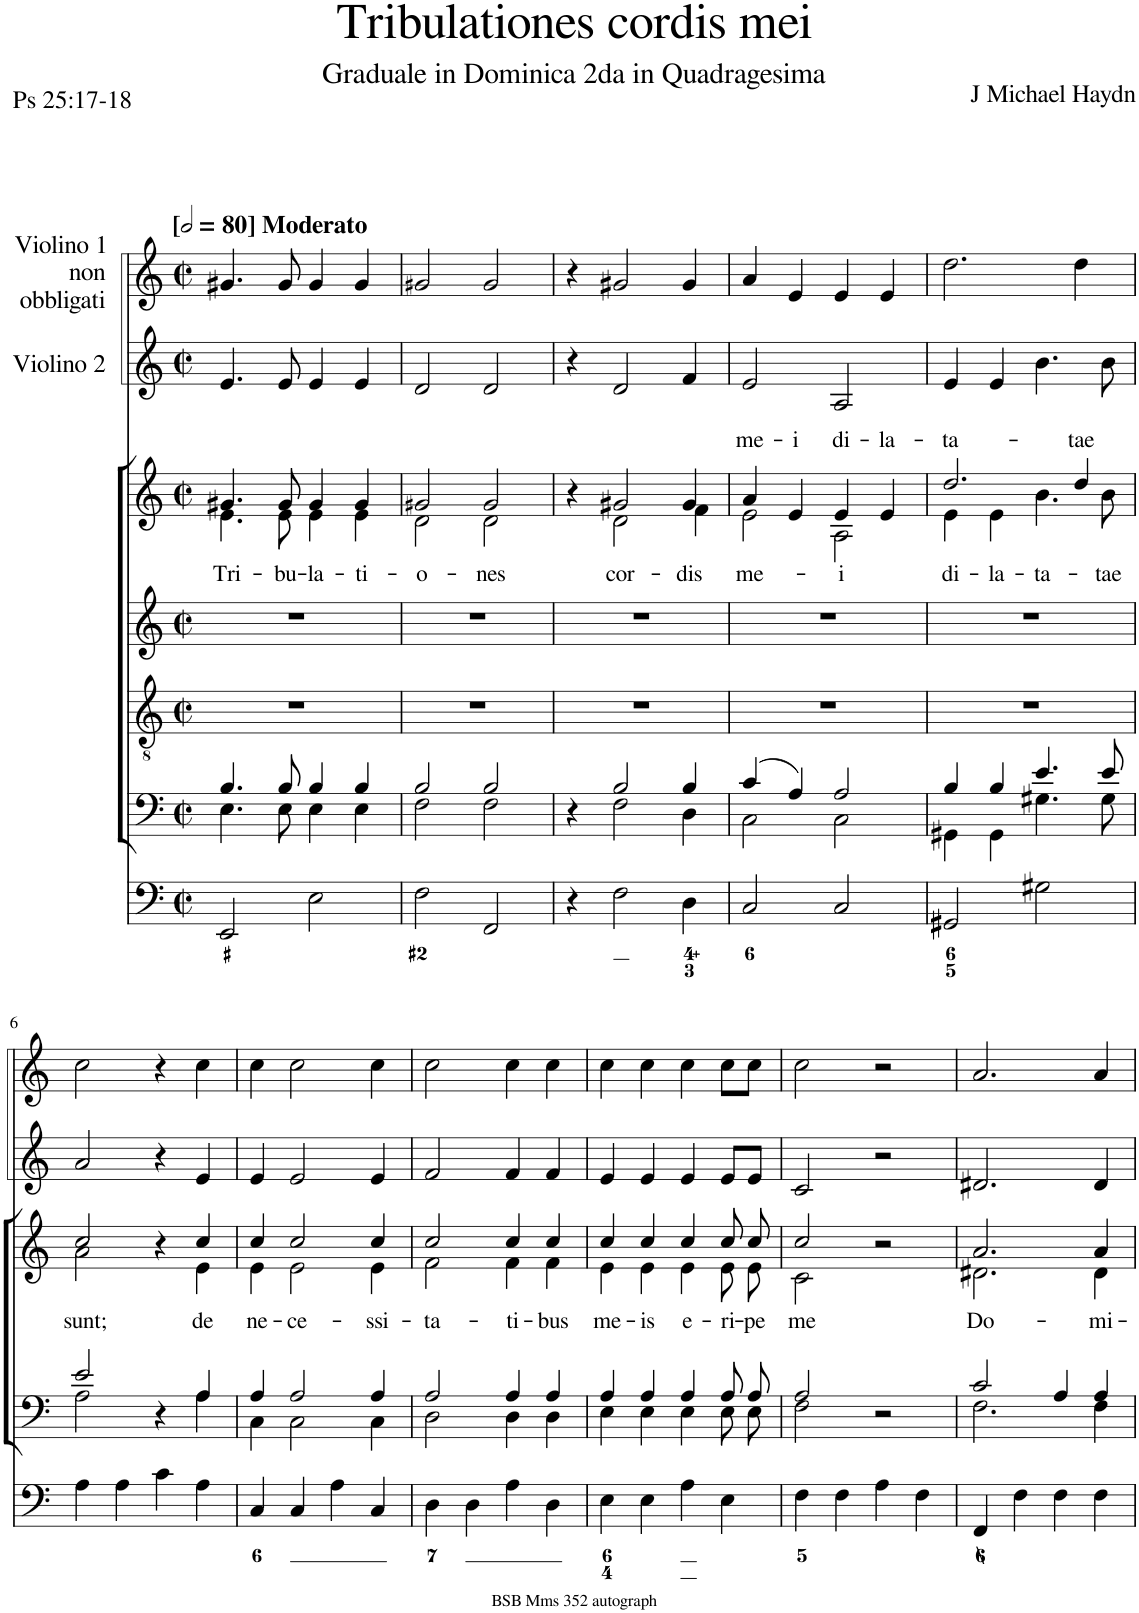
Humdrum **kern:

**kern	**kern	**kern	**kern	**kern	**text	**kern	**kern
*part7	*part6	*part5	*part4	*part3	*part3	*part2	*part1
*staff7	*staff6	*staff5	*staff4	*staff3	*staff3	*staff2	*staff1
*I"Organ	*I"Voice	*I"Tenor	*I"Alto	*I"Voice	*	*I"Violino 2	*I"Violino 1 non obbligati
*	*	*	*	*	*	*I'Vln	*I'Vln
*clefF4	*clefF4	*clefGv2	*clefG2	*clefG2	*	*clefG2	*clefG2
*k[]	*k[]	*k[]	*k[]	*k[]	*	*k[]	*k[]
*M2/2	*M2/2	*M2/2	*M2/2	*M2/2	*	*M2/2	*M2/2
*met(c|)	*met(c|)	*met(c|)	*met(c|)	*met(c|)	*	*met(c|)	*met(c|)
*MM160	*MM160	*MM160	*MM160	*MM160	*	*MM160	*MM160
=1	=1	=1	=1	=1	=1	=1	=1
*	*^	*	*	*	*	*	*
!	!	!	!	!	!	!	!	!LO:TX:a:B:t=[
!	!	!	!	!	!	!	!	!LO:TX:a:B:t=] Moderato
!	!	!	!	!	!	!LO:LY:b	!	!
*	*	*	*	*	*^	*	*	*
2EE/	4.B/	4.E\	1r	1r	4.g#X/	4.e\	Tri-	4.e/	4.g#X/
!	!	!	!	!	!	!	!LO:LY:b	!	!
.	8B/	8E\	.	.	8g#/	8e\	-bu-	8e/	8g#/
!	!	!	!	!	!	!	!LO:LY:b	!	!
2E\	4B/	4E\	.	.	4g#/	4e\	-la-	4e/	4g#/
!	!	!	!	!	!	!	!LO:LY:b	!	!
.	4B/	4E\	.	.	4g#/	4e\	-ti-	4e/	4g#/
=2	=2	=2	=2	=2	=2	=2	=2	=2	=2
!	!	!	!	!	!	!	!LO:LY:b	!	!
2F\	2B/	2F\	1r	1r	2g#X/	2d\	-o-	2d/	2g#X/
!	!	!	!	!	!	!	!LO:LY:b	!	!
2FF/	2B/	2F\	.	.	2g#/	2d\	-nes	2d/	2g#/
=3	=3	=3	=3	=3	=3	=3	=3	=3	=3
4r	4r	4ryy	1r	1r	4r	4ryy	.	4r	4r
!	!	!	!	!	!	!	!LO:LY:b	!	!
2F\	2B/	2F\	.	.	2g#X/	2d\	cor-	2d/	2g#X/
!	!	!	!	!	!	!	!LO:LY:b	!	!
4D\	4B/	4D\	.	.	4g#/	4f\	-dis	4f/	4g#/
=4	=4	=4	=4	=4	=4	=4	=4	=4	=4
!	!	!	!	!	!	!	!LO:LY:a	!	!
!	!	!	!	!	!	!	!LO:LY:b	!	!
2C/	(4c/	2C\	1r	1r	4a/	2e\	me-	2e/	4a/
!	!	!	!	!	!	!	!LO:LY:a	!	!
.	4A/)	.	.	.	4e/	.	-i	.	4e/
!	!	!	!	!	!	!	!LO:LY:a	!	!
!	!	!	!	!	!	!	!LO:LY:b	!	!
2C/	2A/	2C\	.	.	4e/	2A\	-i	2A/	4e/
!	!	!	!	!	!	!	!LO:LY:a	!	!
.	.	.	.	.	4e/	.	-la-	.	4e/
=5	=5	=5	=5	=5	=5	=5	=5	=5	=5
!	!	!	!	!	!	!	!LO:LY:a	!	!
!	!	!	!	!	!	!	!LO:LY:b	!	!
2GG#X/	4B/	4GG#X\	1r	1r	2.dd/	4e\	di-	4e/	2.dd\
!	!	!	!	!	!	!	!LO:LY:b	!	!
.	4B/	4GG#\	.	.	.	4e\	-la-	4e/	.
!	!	!	!	!	!	!	!LO:LY:b	!	!
2G#X\	4.e/	4.G#X\	.	.	.	4.b\	-ta-	4.b\	.
!	!	!	!	!	!	!	!LO:LY:a	!	!
.	.	.	.	.	4dd/	.	-tae	.	4dd\
!	!	!	!	!	!	!	!LO:LY:b	!	!
.	8e/	8G#\	.	.	.	8b\	-tae	8b\	.
!!LO:LB:g=z
=6	=6	=6	=6	=6	=6	=6	=6	=6	=6
!	!	!	!	!	!	!	!LO:LY:b	!	!
4A\	2e/	2A\	1r	1r	2cc/	2a\	sunt;	2a/	2cc\
4A\	.	.	.	.	.	.	.	.	.
4c\	4r	4ryy	.	.	4r	4ryy	.	4r	4r
!	!	!	!	!	!	!	!LO:LY:b	!	!
4A\	4A/	4A\	.	.	4cc/	4e\	de	4e/	4cc\
=7	=7	=7	=7	=7	=7	=7	=7	=7	=7
!	!	!	!	!	!	!	!LO:LY:b	!	!
4C/	4A/	4C\	1r	1r	4cc/	4e\	ne-	4e/	4cc\
!	!	!	!	!	!	!	!LO:LY:b	!	!
4C/	2A/	2C\	.	.	2cc/	2e\	-ce-	2e/	2cc\
4A\	.	.	.	.	.	.	.	.	.
!	!	!	!	!	!	!	!LO:LY:b	!	!
4C/	4A/	4C\	.	.	4cc/	4e\	-ssi-	4e/	4cc\
=8	=8	=8	=8	=8	=8	=8	=8	=8	=8
!	!	!	!	!	!	!	!LO:LY:b	!	!
4D\	2A/	2D\	1r	1r	2cc/	2f\	-ta-	2f/	2cc\
4D\	.	.	.	.	.	.	.	.	.
!	!	!	!	!	!	!	!LO:LY:b	!	!
4A\	4A/	4D\	.	.	4cc/	4f\	-ti-	4f/	4cc\
!	!	!	!	!	!	!	!LO:LY:b	!	!
4D\	4A/	4D\	.	.	4cc/	4f\	-bus	4f/	4cc\
=9	=9	=9	=9	=9	=9	=9	=9	=9	=9
!	!	!	!	!	!	!	!LO:LY:b	!	!
4E\	4A/	4E\	1r	1r	4cc/	4e\	me-	4e/	4cc\
!	!	!	!	!	!	!	!LO:LY:b	!	!
4E\	4A/	4E\	.	.	4cc/	4e\	-is	4e/	4cc\
!	!	!	!	!	!	!	!LO:LY:b	!	!
4A\	4A/	4E\	.	.	4cc/	4e\	e-	4e/	4cc\
!	!	!	!	!	!	!	!LO:LY:b	!	!
4E\	8A/L	8E\L	.	.	8cc/L	8e\L	-ri-	8e/L	8cc\L
!	!	!	!	!	!	!	!LO:LY:b	!	!
.	8A/J	8E\J	.	.	8cc/J	8e\J	-pe	8e/J	8cc\J
=10	=10	=10	=10	=10	=10	=10	=10	=10	=10
!	!	!	!	!	!	!	!LO:LY:b	!	!
4F\	2A/	2F\	1r	1r	2cc/	2c\	me	2c/	2cc\
4F\	.	.	.	.	.	.	.	.	.
4A\	2r	2ryy	.	.	2r	2ryy	.	2r	2r
4F\	.	.	.	.	.	.	.	.	.
=11	=11	=11	=11	=11	=11	=11	=11	=11	=11
!	!	!	!	!	!	!	!LO:LY:b	!	!
4FF/	2c/	2.F\	1r	1r	2.a/	2.d#X\	Do-	2.d#X/	2.a/
4F\	.	.	.	.	.	.	.	.	.
4F\	4A/	.	.	.	.	.	.	.	.
!	!	!	!	!	!	!	!LO:LY:b	!	!
4F\	4A/	4F\	.	.	4a/	4d#\	-mi-	4d#/	4a/
*	*v	*v	*	*	*v	*v	*	*	*
=	=	=	=	=	=	=	=
*-	*-	*-	*-	*-	*-	*-	*-
